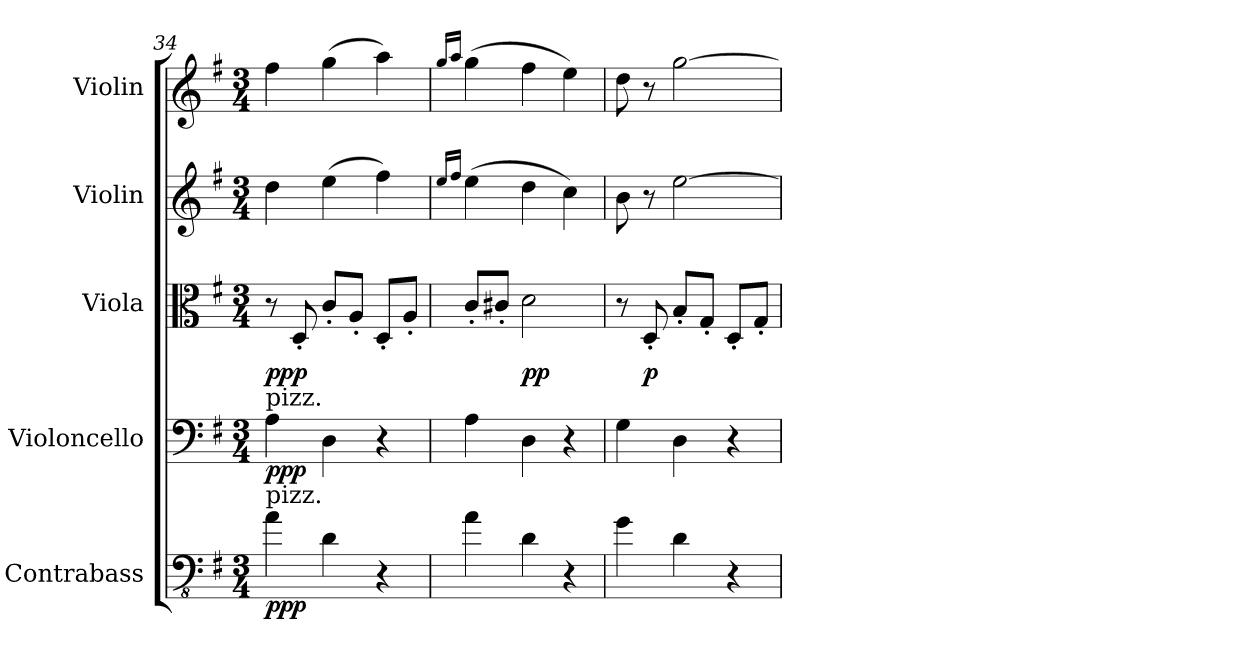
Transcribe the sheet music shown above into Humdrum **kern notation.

**kern	**dynam	**kern	**dynam	**kern	**dynam	**kern	**kern
*part5	*part5	*part4	*part4	*part3	*part3	*part2	*part1
*staff5	*staff5	*staff4	*staff4	*staff3	*staff3	*staff2	*staff1
*I"Contrabass	*	*I"Violoncello	*	*I"Viola	*	*I"Violin	*I"Violin
*I'Cb.	*	*I'Vc.	*	*I'Vla.	*	*I'Vln.	*I'Vln.
*clefFv4	*	*clefF4	*	*clefC3	*	*clefG2	*clefG2
*ITrd7c12	*	*	*	*	*	*	*
*k[f#]	*	*k[f#]	*	*k[f#]	*	*k[f#]	*k[f#]
*M3/4	*	*M3/4	*	*M3/4	*	*M3/4	*M3/4
*MM207	*	*MM207	*	*MM207	*	*MM207	*MM207
=34	=34	=34	=34	=34	=34	=34	=34
!	!	!LO:TX:a:t=pizz.	!	!	!	!	!
!LO:TX:a:t=pizz.	!	!	!	!	!	!	!
!	!LO:DY:b	!	!LO:DY:b	!	!LO:DY:b	!	!
4AA\	ppp	4A\	ppp	8r	pp	4dd\	4ff#\
!	!	!	!	!	!LO:DY:b	!	!
.	.	.	.	8D'/	p	.	.
4DD\	.	4D\	.	8c'/L	.	(4ee\	(4gg\
.	.	.	.	8A'/J	.	.	.
4r	.	4r	.	8D'/L	.	4ff#\)	4aa\)
.	.	.	.	8A'/J	.	.	.
=35	=35	=35	=35	=35	=35	=35	=35
.	.	.	.	.	.	16qee/LL	16qgg/LL
.	.	.	.	.	.	16qff#/JJ	16qaa/JJ
4AA\	.	4A\	.	8c'/L	.	(4ee\	(4gg\
.	.	.	.	8c#X'/J	.	.	.
!	!	!	!	!	!LO:DY:b	!	!
4DD\	.	4D\	.	2d\	pp	4dd\	4ff#\
4r	.	4r	.	.	.	4cc\)	4ee\)
=36	=36	=36	=36	=36	=36	=36	=36
4GG\	.	4G\	.	8r	.	8b\	8dd\
!	!	!	!	!	!LO:DY:b	!	!
.	.	.	.	8D'/	p	8r	8r
4DD\	.	4D\	.	8B'/L	.	[2ee\	[2gg\
.	.	.	.	8G'/J	.	.	.
4r	.	4r	.	8D'/L	.	.	.
.	.	.	.	8G'/J	.	.	.
=	=	=	=	=	=	=	=
*-	*-	*-	*-	*-	*-	*-	*-
